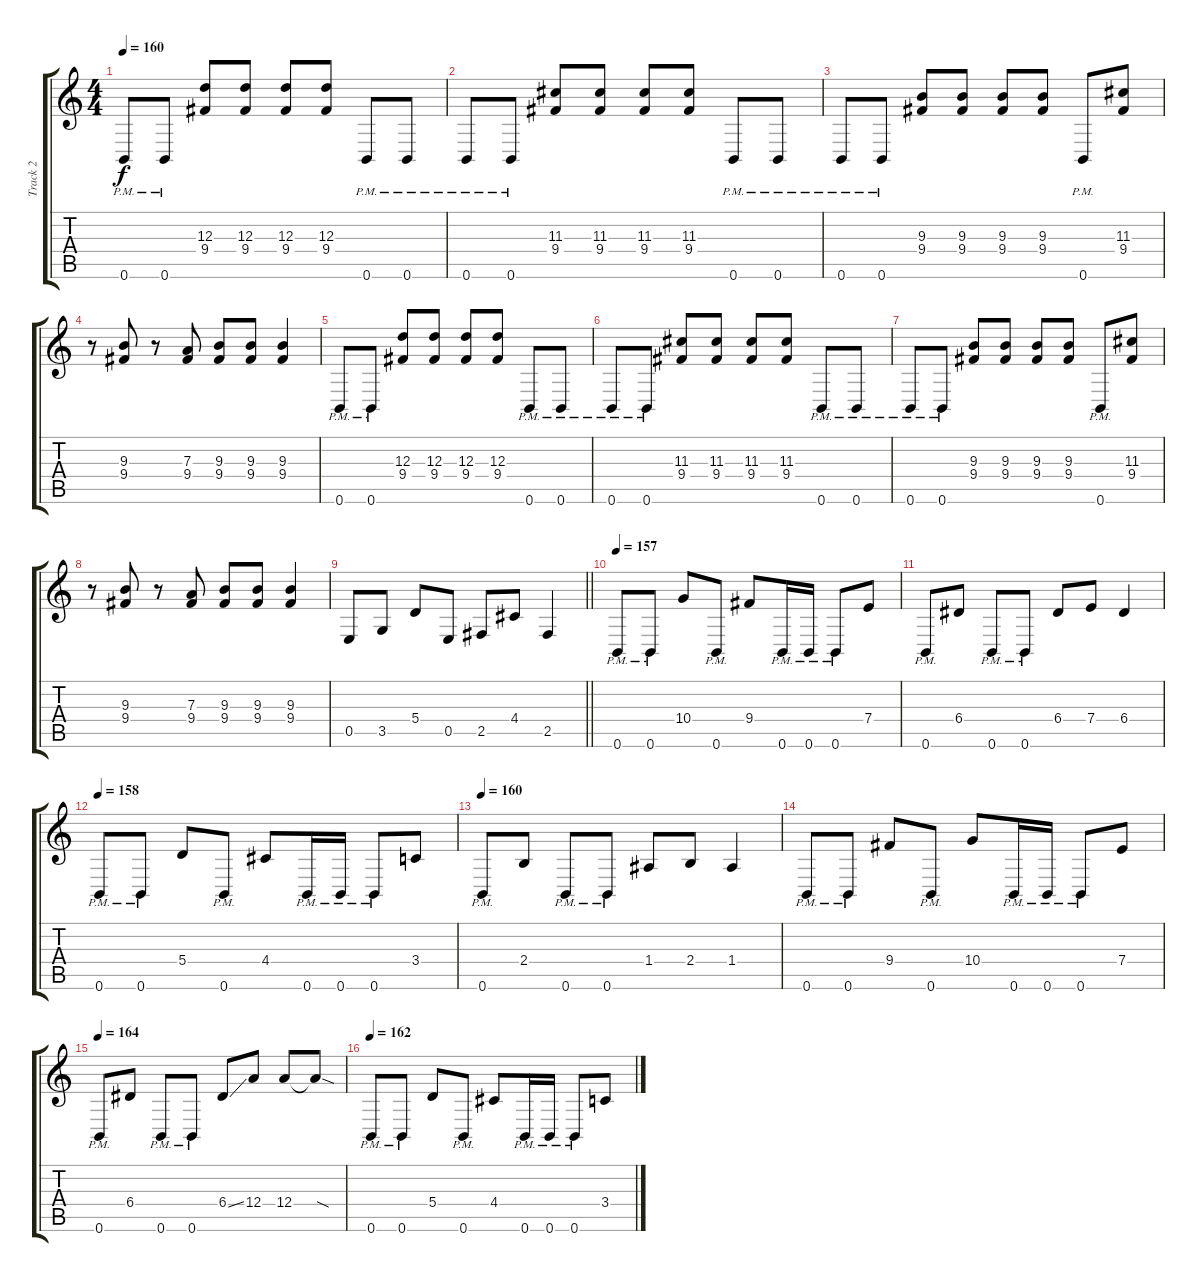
\track ("Track 2" "Track 2") {instrument distortionguitar}
\staff {score tabs}
\tuning (B3 Gb3 D3 A2 E2 B1) {hide}
\ts (4 4)
\section ("" "")
\tempo 160
\clef g2
\ks c
0.6{pm}.8{dy f} 0.6{pm}.8 (12.3 9.4).8 (12.3 9.4).8 (12.3 9.4).8 (12.3 9.4).8 0.6{pm}.8 0.6{pm}.8 |
0.6{pm}.8 0.6{pm}.8 (11.3 9.4).8 (11.3 9.4).8 (11.3 9.4).8 (11.3 9.4).8 0.6{pm}.8 0.6{pm}.8 |
0.6{pm}.8 0.6{pm}.8 (9.3 9.4).8 (9.3 9.4).8 (9.3 9.4).8 (9.3 9.4).8 0.6{pm}.8 (11.3 9.4).8 |
r.8 (9.3 9.4).8 r.8 (7.3 9.4).8 (9.3 9.4).8 (9.3 9.4).8 (9.3 9.4).4 |
0.6{pm}.8 0.6{pm}.8 (12.3 9.4).8 (12.3 9.4).8 (12.3 9.4).8 (12.3 9.4).8 0.6{pm}.8 0.6{pm}.8 |
0.6{pm}.8 0.6{pm}.8 (11.3 9.4).8 (11.3 9.4).8 (11.3 9.4).8 (11.3 9.4).8 0.6{pm}.8 0.6{pm}.8 |
0.6{pm}.8 0.6{pm}.8 (9.3 9.4).8 (9.3 9.4).8 (9.3 9.4).8 (9.3 9.4).8 0.6{pm}.8 (11.3 9.4).8 |
r.8 (9.3 9.4).8 r.8 (7.3 9.4).8 (9.3 9.4).8 (9.3 9.4).8 (9.3 9.4).4 |
\barLineRight lightlight
0.5.8 3.5.8 5.4.8 0.5.8 2.5.8 4.4.8 2.5.4 |
\section ("" "")
\tempo 157
0.6{pm}.8 0.6{pm}.8 10.4.8 0.6{pm}.8 9.4.8 0.6{pm}.16 0.6{pm}.16 0.6{pm}.8 7.4.8 |
0.6{pm}.8 6.4.8 0.6{pm}.8 0.6{pm}.8 6.4.8 7.4.8 6.4.4 |
\tempo 158
0.6{pm}.8 0.6{pm}.8 5.4.8 0.6{pm}.8 4.4.8 0.6{pm}.16 0.6{pm}.16 0.6{pm}.8 3.4.8 |
\tempo 160
0.6{pm}.8 2.4.8 0.6{pm}.8 0.6{pm}.8 1.4.8 2.4.8 1.4.4 |
0.6{pm}.8 0.6{pm}.8 9.4.8 0.6{pm}.8 10.4.8 0.6{pm}.16 0.6{pm}.16 0.6{pm}.8 7.4.8 |
\tempo 164
0.6{pm}.8 6.4.8 0.6{pm}.8 0.6{pm}.8 6.4{ss}.8 12.4.8 12.4.8 12.4{sod t}.8 |
\tempo 162
0.6{pm}.8 0.6{pm}.8 5.4.8 0.6{pm}.8 4.4.8 0.6{pm}.16 0.6{pm}.16 0.6{pm}.8 3.4.8
